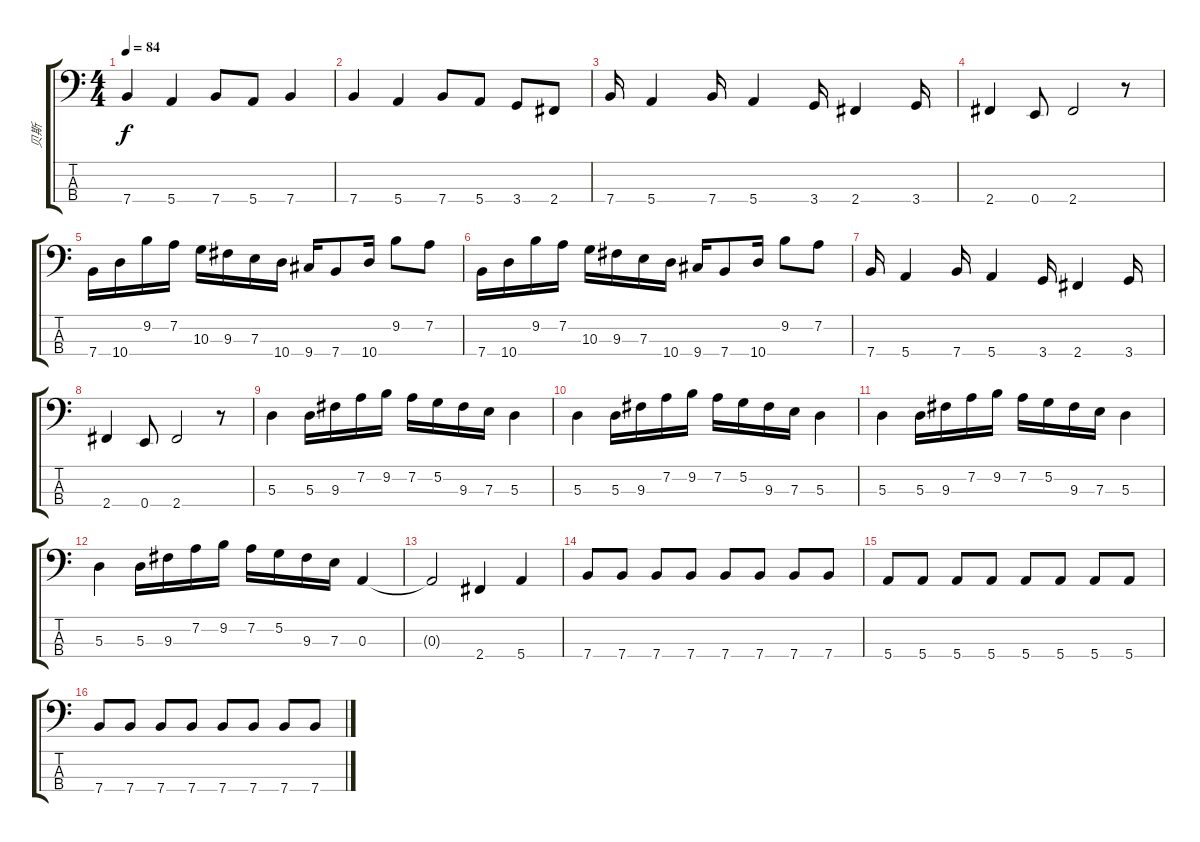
\track ("贝斯" "贝斯") {instrument electricbassfinger}
\staff {score tabs}
\tuning (G2 D2 A1 E1) {hide}
\ts (4 4)
\tempo 84
\clef f4
\ks c
7.4.4{dy f instrument electricbassfinger} 5.4.4 7.4.8 5.4.8 7.4.4 |
7.4.4 5.4.4 7.4.8 5.4.8 3.4.8 2.4.8 |
7.4.16 5.4.4 7.4.16 5.4.4 3.4.16 2.4.4 3.4.16 |
2.4.4 0.4.8 2.4.2 r.8 |
7.4.16 10.4.16 9.2.16 7.2.16 10.3.16 9.3.16 7.3.16 10.4.16 9.4.16 7.4.8 10.4.16 9.2.8 7.2.8 |
7.4.16 10.4.16 9.2.16 7.2.16 10.3.16 9.3.16 7.3.16 10.4.16 9.4.16 7.4.8 10.4.16 9.2.8 7.2.8 |
7.4.16 5.4.4 7.4.16 5.4.4 3.4.16 2.4.4 3.4.16 |
2.4.4 0.4.8 2.4.2 r.8 |
5.3.4 5.3.16 9.3.16 7.2.16 9.2.16 7.2.16 5.2.16 9.3.16 7.3.16 5.3.4 |
5.3.4 5.3.16 9.3.16 7.2.16 9.2.16 7.2.16 5.2.16 9.3.16 7.3.16 5.3.4 |
5.3.4 5.3.16 9.3.16 7.2.16 9.2.16 7.2.16 5.2.16 9.3.16 7.3.16 5.3.4 |
5.3.4 5.3.16 9.3.16 7.2.16 9.2.16 7.2.16 5.2.16 9.3.16 7.3.16 0.3.4 |
0.3{t}.2 2.4.4 5.4.4 |
7.4.8 7.4.8 7.4.8 7.4.8 7.4.8 7.4.8 7.4.8 7.4.8 |
5.4.8 5.4.8 5.4.8 5.4.8 5.4.8 5.4.8 5.4.8 5.4.8 |
7.4.8 7.4.8 7.4.8 7.4.8 7.4.8 7.4.8 7.4.8 7.4.8
